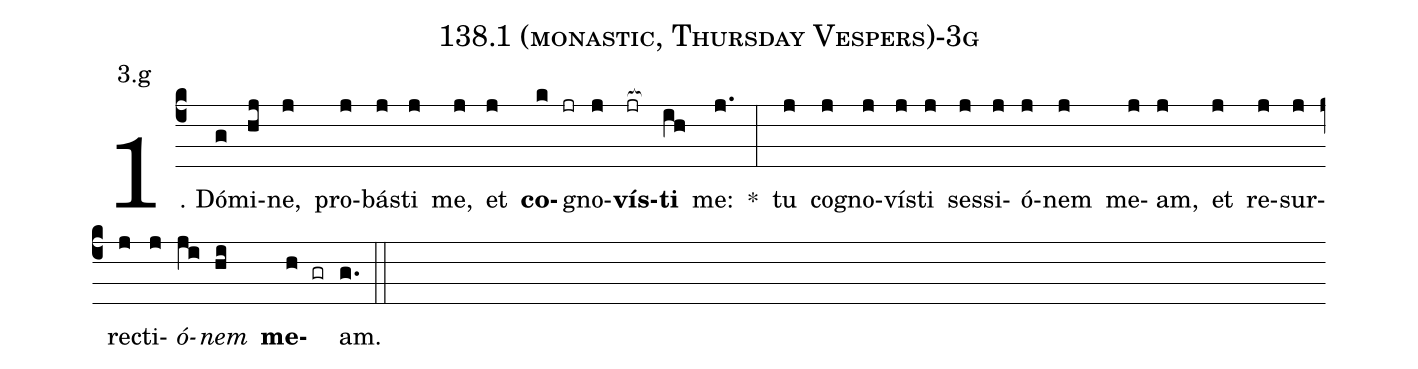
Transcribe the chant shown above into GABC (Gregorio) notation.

name: 138.1 (monastic, Thursday Vespers)-3g;
annotation: 3.g;
%%
(c4)1. Dó(g)mi(hj)ne,(j) pro(j)bás(j)ti(j) me,(j) et(j) <b>co</b>(k jr)gno(j)<b>vís</b>(jr[ocb:1{])<b>ti</b>(ih[ocb:0}]) me:(j.) *(:) tu(j) co(j)gno(j)vís(j)ti(j) ses(j)si(j)ó(j)nem(j) me(j)am,(j) et(j) re(j)sur(j)rec(j)ti(j)<i>ó</i>(ji)<i>nem</i>(hi) <b>me</b>(h gr)am.(g.) (::)
